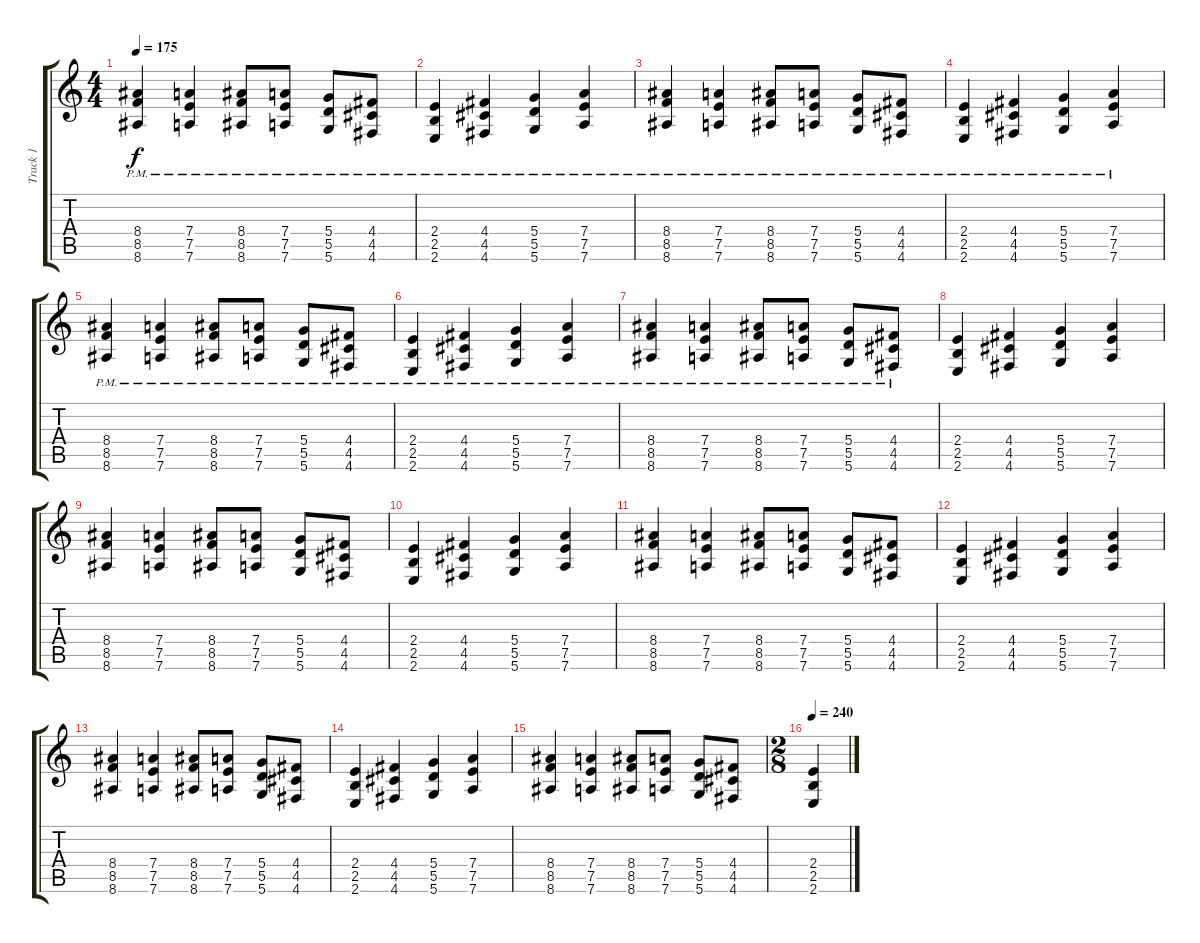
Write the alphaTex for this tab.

\track ("Track 1" "Track 1") {instrument distortionguitar}
\staff {score tabs}
\tuning (E4 B3 G3 D3 A2 D2) {hide}
\ts (4 4)
\tempo 175
\clef g2
\ks c
(8.4{pm} 8.5{pm} 8.6{pm}).4{dy f} (7.4{pm} 7.5{pm} 7.6{pm}).4 (8.4{pm} 8.5{pm} 8.6{pm}).8 (7.4{pm} 7.5{pm} 7.6{pm}).8 (5.4{pm} 5.5{pm} 5.6{pm}).8 (4.4{pm} 4.5{pm} 4.6{pm}).8 |
(2.4{pm} 2.5{pm} 2.6{pm}).4 (4.4{pm} 4.5{pm} 4.6{pm}).4 (5.4{pm} 5.5{pm} 5.6{pm}).4 (7.4{pm} 7.5{pm} 7.6{pm}).4 |
(8.4{pm} 8.5{pm} 8.6{pm}).4 (7.4{pm} 7.5{pm} 7.6{pm}).4 (8.4{pm} 8.5{pm} 8.6{pm}).8 (7.4{pm} 7.5{pm} 7.6{pm}).8 (5.4{pm} 5.5{pm} 5.6{pm}).8 (4.4{pm} 4.5{pm} 4.6{pm}).8 |
(2.4{pm} 2.5{pm} 2.6{pm}).4 (4.4{pm} 4.5{pm} 4.6{pm}).4 (5.4{pm} 5.5{pm} 5.6{pm}).4 (7.4{pm} 7.5{pm} 7.6{pm}).4 |
(8.4{pm} 8.5{pm} 8.6{pm}).4 (7.4{pm} 7.5{pm} 7.6{pm}).4 (8.4{pm} 8.5{pm} 8.6{pm}).8 (7.4{pm} 7.5{pm} 7.6{pm}).8 (5.4{pm} 5.5{pm} 5.6{pm}).8 (4.4{pm} 4.5{pm} 4.6{pm}).8 |
(2.4{pm} 2.5{pm} 2.6{pm}).4 (4.4{pm} 4.5{pm} 4.6{pm}).4 (5.4{pm} 5.5{pm} 5.6{pm}).4 (7.4{pm} 7.5{pm} 7.6{pm}).4 |
(8.4{pm} 8.5{pm} 8.6{pm}).4 (7.4{pm} 7.5{pm} 7.6{pm}).4 (8.4{pm} 8.5{pm} 8.6{pm}).8 (7.4{pm} 7.5{pm} 7.6{pm}).8 (5.4{pm} 5.5{pm} 5.6{pm}).8 (4.4{pm} 4.5{pm} 4.6{pm}).8 |
(2.4 2.5 2.6).4 (4.4 4.5 4.6).4 (5.4 5.5 5.6).4 (7.4 7.5 7.6).4 |
(8.4 8.5 8.6).4 (7.4 7.5 7.6).4 (8.4 8.5 8.6).8 (7.4 7.5 7.6).8 (5.4 5.5 5.6).8 (4.4 4.5 4.6).8 |
(2.4 2.5 2.6).4 (4.4 4.5 4.6).4 (5.4 5.5 5.6).4 (7.4 7.5 7.6).4 |
(8.4 8.5 8.6).4 (7.4 7.5 7.6).4 (8.4 8.5 8.6).8 (7.4 7.5 7.6).8 (5.4 5.5 5.6).8 (4.4 4.5 4.6).8 |
(2.4 2.5 2.6).4 (4.4 4.5 4.6).4 (5.4 5.5 5.6).4 (7.4 7.5 7.6).4 |
(8.4 8.5 8.6).4 (7.4 7.5 7.6).4 (8.4 8.5 8.6).8 (7.4 7.5 7.6).8 (5.4 5.5 5.6).8 (4.4 4.5 4.6).8 |
(2.4 2.5 2.6).4 (4.4 4.5 4.6).4 (5.4 5.5 5.6).4 (7.4 7.5 7.6).4 |
(8.4 8.5 8.6).4 (7.4 7.5 7.6).4 (8.4 8.5 8.6).8 (7.4 7.5 7.6).8 (5.4 5.5 5.6).8 (4.4 4.5 4.6).8 |
\ts (2 8)
\tempo 240
(2.4 2.5 2.6).4
